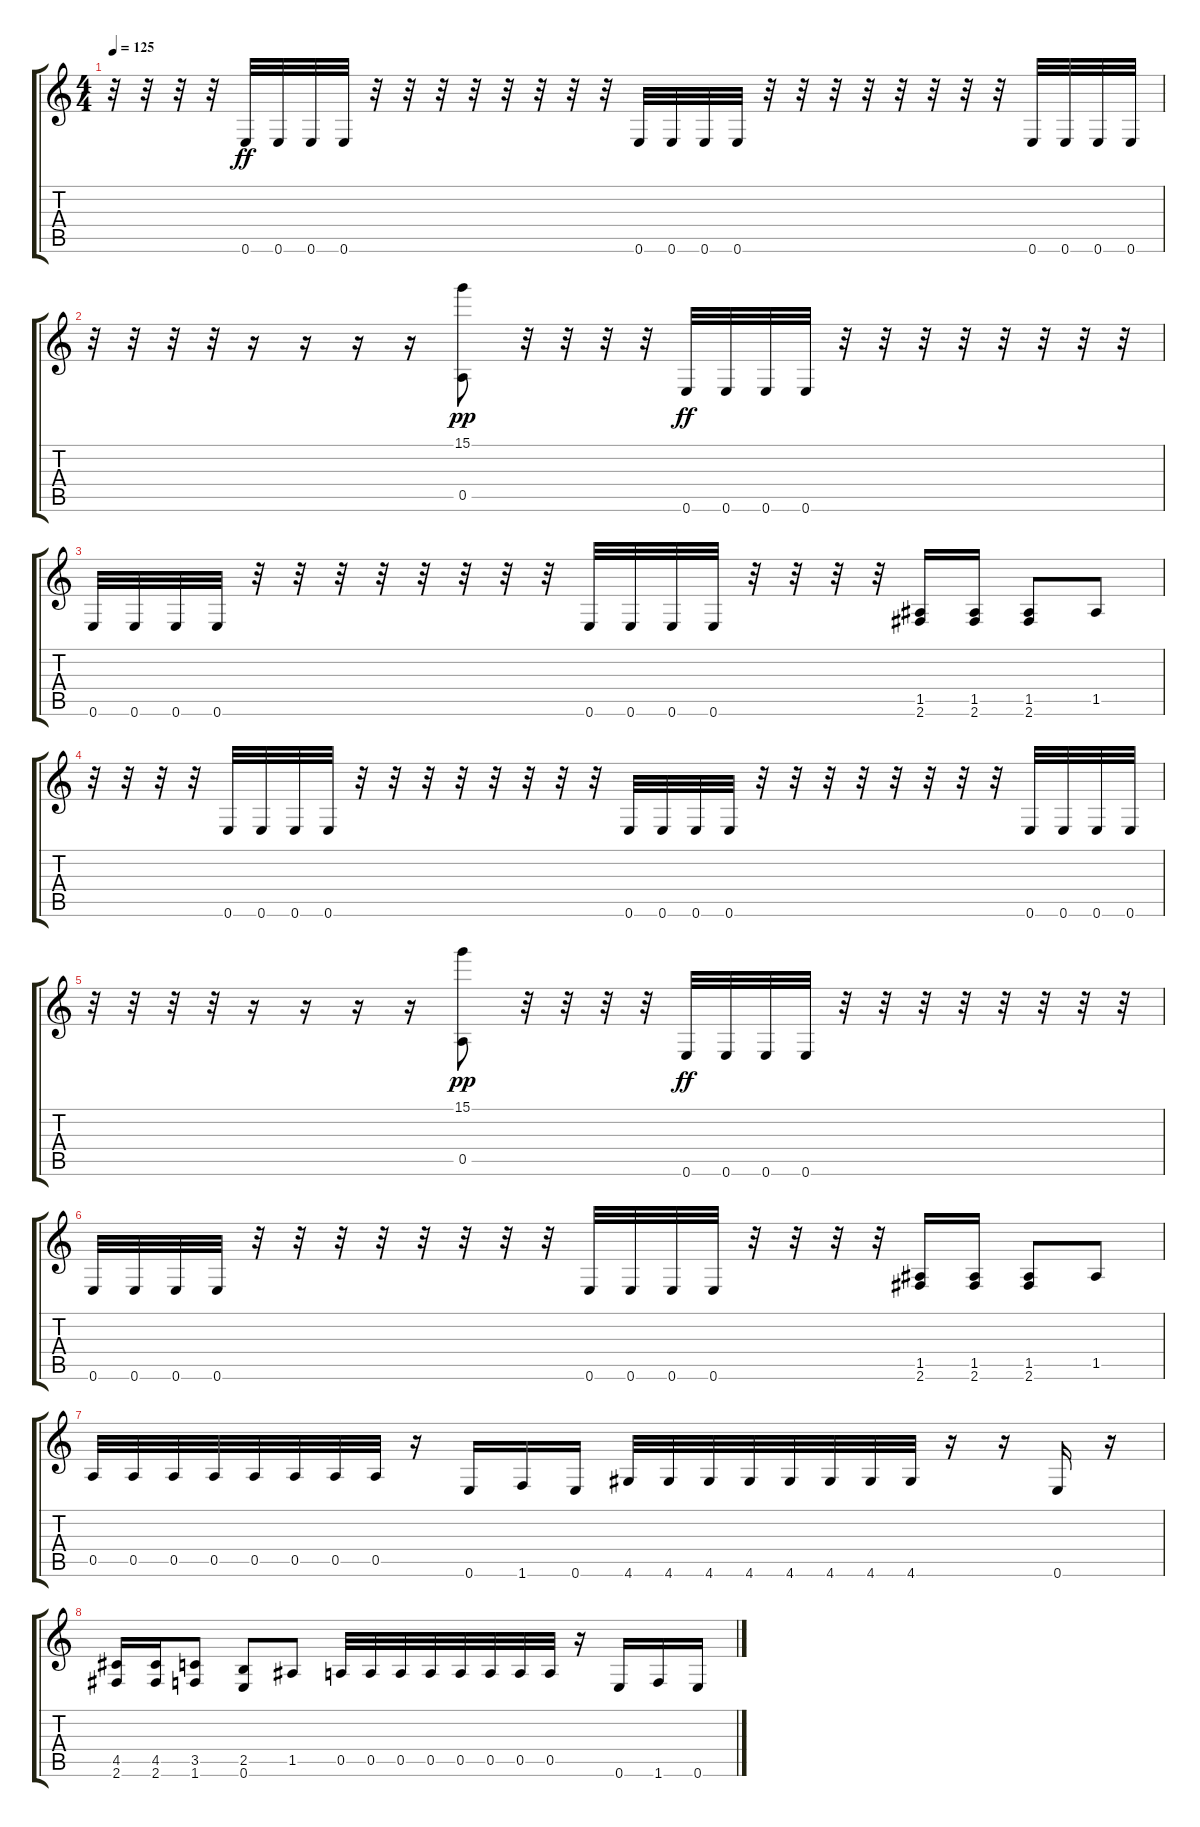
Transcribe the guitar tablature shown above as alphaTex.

\track "" {instrument distortionguitar}
\staff {score tabs}
\tuning (E4 B3 G3 D3 A2 E2) {hide}
\ts (4 4)
\tempo 125
\clef g2
\ks c
r.32{dy ff} r.32 r.32 r.32 0.6.32 0.6.32 0.6.32 0.6.32 r.32 r.32 r.32 r.32 r.32 r.32 r.32 r.32 0.6.32 0.6.32 0.6.32 0.6.32 r.32 r.32 r.32 r.32 r.32 r.32 r.32 r.32 0.6.32 0.6.32 0.6.32 0.6.32 |
r.32 r.32 r.32 r.32 r.16 r.16 r.16 r.16 (15.1 0.5).8{dy pp} r.32 r.32 r.32 r.32 0.6.32{dy ff} 0.6.32 0.6.32 0.6.32 r.32 r.32 r.32 r.32 r.32 r.32 r.32 r.32 |
0.6.32 0.6.32 0.6.32 0.6.32 r.32 r.32 r.32 r.32 r.32 r.32 r.32 r.32 0.6.32 0.6.32 0.6.32 0.6.32 r.32 r.32 r.32 r.32 (1.5 2.6).16 (1.5 2.6).16 (1.5 2.6).8 1.5.8 |
r.32 r.32 r.32 r.32 0.6.32 0.6.32 0.6.32 0.6.32 r.32 r.32 r.32 r.32 r.32 r.32 r.32 r.32 0.6.32 0.6.32 0.6.32 0.6.32 r.32 r.32 r.32 r.32 r.32 r.32 r.32 r.32 0.6.32 0.6.32 0.6.32 0.6.32 |
r.32 r.32 r.32 r.32 r.16 r.16 r.16 r.16 (15.1 0.5).8{dy pp} r.32 r.32 r.32 r.32 0.6.32{dy ff} 0.6.32 0.6.32 0.6.32 r.32 r.32 r.32 r.32 r.32 r.32 r.32 r.32 |
0.6.32 0.6.32 0.6.32 0.6.32 r.32 r.32 r.32 r.32 r.32 r.32 r.32 r.32 0.6.32 0.6.32 0.6.32 0.6.32 r.32 r.32 r.32 r.32 (1.5 2.6).16 (1.5 2.6).16 (1.5 2.6).8 1.5.8 |
0.5.32 0.5.32 0.5.32 0.5.32 0.5.32 0.5.32 0.5.32 0.5.32 r.16 0.6.16 1.6.16 0.6.16 4.6.32 4.6.32 4.6.32 4.6.32 4.6.32 4.6.32 4.6.32 4.6.32 r.16 r.16 0.6.16 r.16 |
(4.5 2.6).16 (4.5 2.6).16 (3.5 1.6).8 (2.5 0.6).8 1.5.8 0.5.32 0.5.32 0.5.32 0.5.32 0.5.32 0.5.32 0.5.32 0.5.32 r.16 0.6.16 1.6.16 0.6.16
